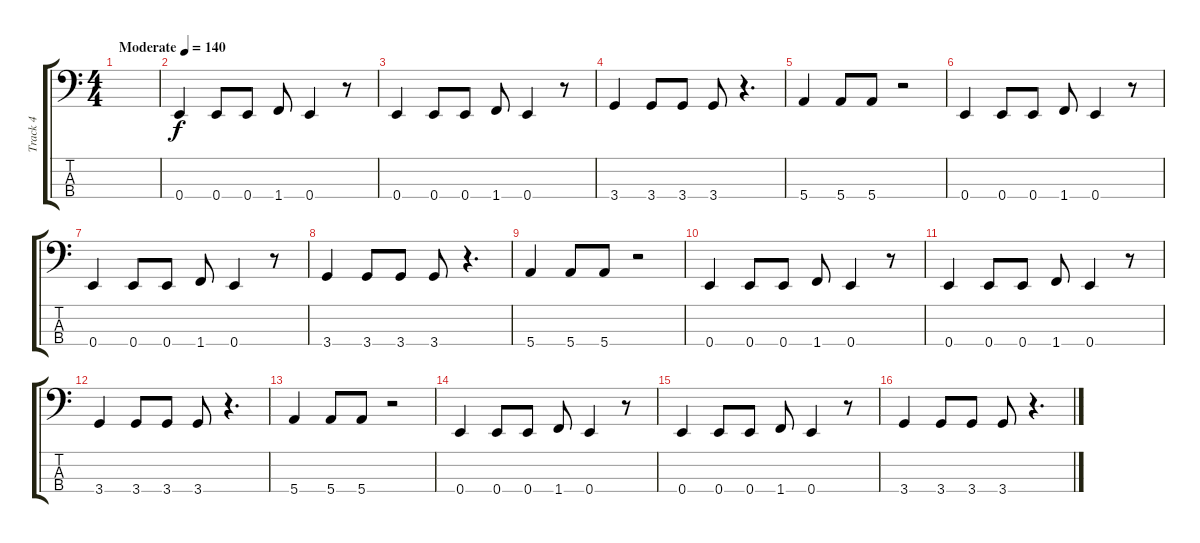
\track ("Track 4" "Track 4") {instrument electricbassfinger}
\staff {score tabs}
\tuning (G2 D2 A1 E1) {hide}
\ts (4 4)
\tempo (140 "Moderate")
\clef f4
\ks c
|
0.4.4 0.4.8 0.4.8 1.4.8 0.4.4 r.8 |
0.4.4 0.4.8 0.4.8 1.4.8 0.4.4 r.8 |
3.4.4 3.4.8 3.4.8 3.4.8 r.4{d} |
5.4.4 5.4.8 5.4.8 r.2 |
0.4.4 0.4.8 0.4.8 1.4.8 0.4.4 r.8 |
0.4.4 0.4.8 0.4.8 1.4.8 0.4.4 r.8 |
3.4.4 3.4.8 3.4.8 3.4.8 r.4{d} |
5.4.4 5.4.8 5.4.8 r.2 |
0.4.4 0.4.8 0.4.8 1.4.8 0.4.4 r.8 |
0.4.4 0.4.8 0.4.8 1.4.8 0.4.4 r.8 |
3.4.4 3.4.8 3.4.8 3.4.8 r.4{d} |
5.4.4 5.4.8 5.4.8 r.2 |
0.4.4 0.4.8 0.4.8 1.4.8 0.4.4 r.8 |
0.4.4 0.4.8 0.4.8 1.4.8 0.4.4 r.8 |
3.4.4 3.4.8 3.4.8 3.4.8 r.4{d}
